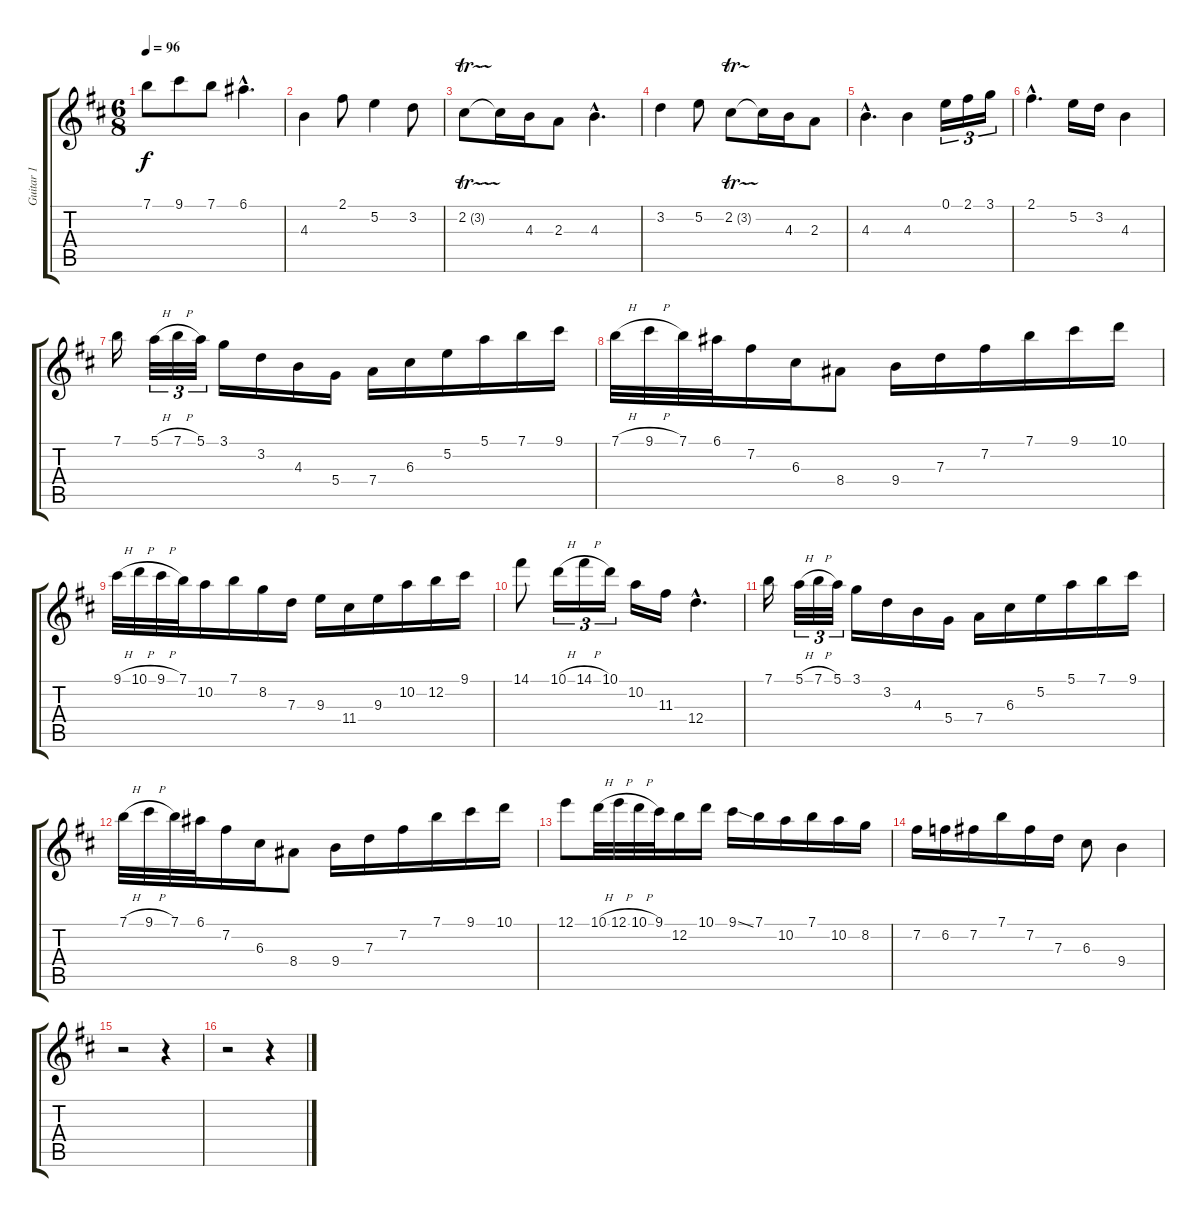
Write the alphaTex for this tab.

\track ("Guitar 1" "Guitar 1") {instrument acousticguitarsteel}
\staff {score tabs}
\tuning (E4 B3 G3 D3 A2 E2) {hide}
\ts (6 8)
\tempo 96
\clef g2
\ks bminor
7.1.8{dy f} 9.1.8 7.1.8 6.1{hac}.4{d} |
4.3.4 2.1.8 5.2.4 3.2.8 |
2.2{tr (3 32)}.8 2.2{t}.16 4.3.16 2.3.8 4.3{hac}.4{d} |
3.2.4 5.2.8 2.2{tr (3 32)}.8 2.2{t}.16 4.3.16 2.3.8 |
4.3{hac}.4{d} 4.3.4 0.1.16{tu (3 2)} 2.1.16{tu (3 2)} 3.1.16{tu (3 2)} |
2.1{hac}.4{d} 5.2.16 3.2.16 4.3.4 |
7.1.16 5.1{h}.32{tu (3 2)} 7.1{h}.32{tu (3 2)} 5.1.32{tu (3 2)} 3.1.16 3.2.16 4.3.16 5.4.16 7.4.16 6.3.16 5.2.16 5.1.16 7.1.16 9.1.16 |
7.1{h}.32 9.1{h}.32 7.1.32 6.1.32 7.2.16 6.3.16 8.4.8 9.4.16 7.3.16 7.2.16 7.1.16 9.1.16 10.1.16 |
9.1{h}.32 10.1{h}.32 9.1{h}.32 7.1.32 10.2.16 7.1.16 8.2.16 7.3.16 9.3.16 11.4.16 9.3.16 10.2.16 12.2.16 9.1.16 |
14.1.8 10.1{h}.16{tu (3 2)} 14.1{h}.16{tu (3 2)} 10.1.16{tu (3 2)} 10.2.16 11.3.16 12.4{hac}.4{d} |
7.1.16 5.1{h}.32{tu (3 2)} 7.1{h}.32{tu (3 2)} 5.1.32{tu (3 2)} 3.1.16 3.2.16 4.3.16 5.4.16 7.4.16 6.3.16 5.2.16 5.1.16 7.1.16 9.1.16 |
7.1{h}.32 9.1{h}.32 7.1.32 6.1.32 7.2.16 6.3.16 8.4.8 9.4.16 7.3.16 7.2.16 7.1.16 9.1.16 10.1.16 |
12.1.8 10.1{h}.32 12.1{h}.32 10.1{h}.32 9.1.32 12.2.16 10.1.16 9.1{ss}.16 7.1.16 10.2.16 7.1.16 10.2.16 8.2.16 |
7.2.16 6.2.16 7.2.16 7.1.16 7.2.16 7.3.16 6.3.8 9.4.4 |
r.2 r.4 |
r.2 r.4
